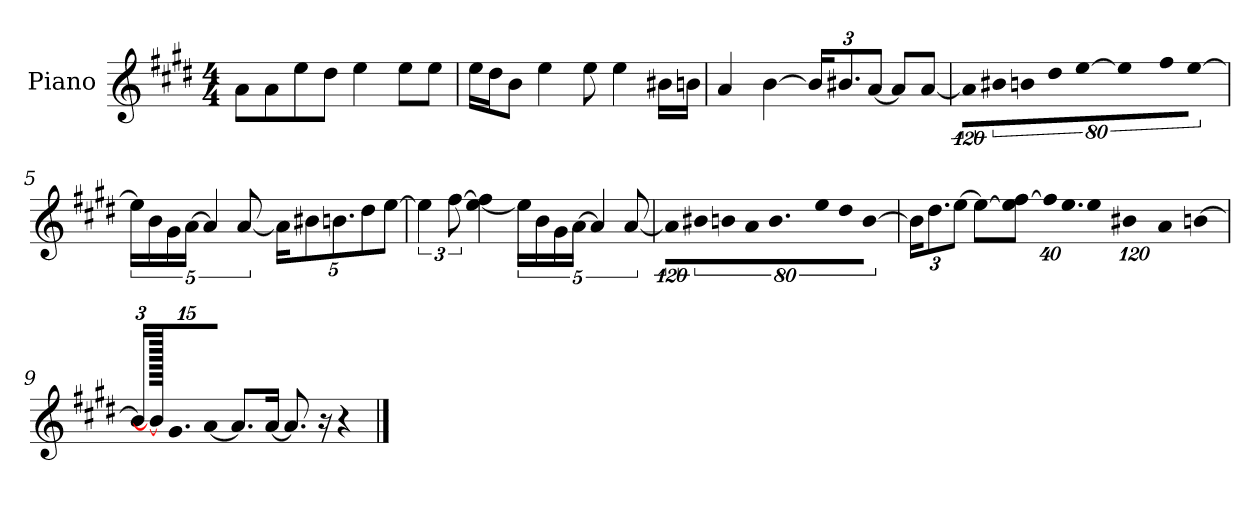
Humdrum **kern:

**kern
*part1
*staff1
*I"Piano
*I'P-no
*clefG2
*k[f#c#g#d#]
*M4/4
*MM90
=1
8a\L
8a\
8ee\
8dd#\J
4ee\
8ee\L
8ee\J
=2
16ee\LL
16dd#\J
8b\J
4ee\
8ee\
4ee\
16b#X\LL
16bn\JJ
=3
4a/
[4b\
*Xbrackettup
24b/KL]
12.b#X/
[12a/J
8a/L]
[8a/J
=4
*brackettup
!LO:N:vis=16
1920%107a\KL]
!LO:N:vis=8
640%71b#X\
!LO:N:vis=8
640%71bn\
!LO:N:vis=8
640%71dd#\
!LO:N:vis=16
[1920%107ee\Jk
!LO:N:vis=4
1920%427ee\]
!LO:N:vis=8
640%71ff#\
!LO:N:vis=4
[1920%427ee\
!!LO:LB:g=z
=5
20ee\LL]
20b\
20g#\
[20a\JJ
5a/]
[10a/
*Xbrackettup
20a\KL]
10b#X\
10.bn\
10dd#\
[10ee\J
=6
*brackettup
6ee\]
[12ff#\
[4ee\ 4ff#\]
20ee\LL]
20b\
20g#\
[20a\JJ
5a/]
[10a/
=7
!LO:N:vis=16
1920%107a\KL]
!LO:N:vis=8
640%71b#X\
!LO:N:vis=8
640%71bn\
!LO:N:vis=8
640%71a\
9.b\
!LO:N:vis=8
640%71ee\
!LO:N:vis=8
640%71dd#\J
!LO:N:vis=4
[1920%427b\
!!LO:LB:g=z
=8
*Xbrackettup
24b\KL]
12.dd#\
[12ee\J
8ee\L_
8ee\] [8ff#\J
!LO:N:vis=32
640%23ff#\KLL]
!LO:N:vis=16.
960%103ee\J
!LO:N:vis=8
960%137ee\
!LO:N:vis=16
1920%137b#X\L
!LO:N:vis=32
640%23a\K
[384%41bn\J
=9
24b/KL]
1920b\_
12.g#/
[12a/J
8.a/L]
[16a/Jk
8.a/]
16r
4r
==
*-
